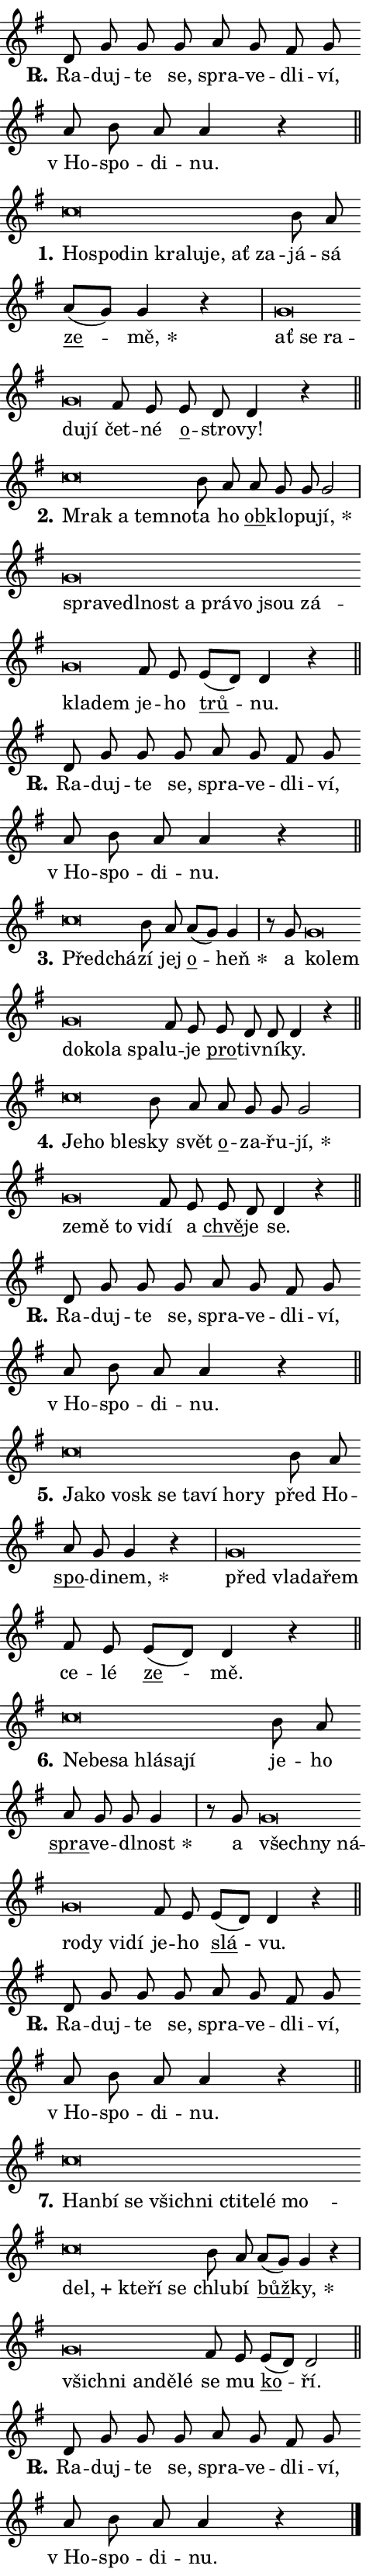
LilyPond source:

\version "2.24.0"
\header { tagline = "" }
\paper {
  indent = 0\cm
  top-margin = 0\cm
  right-margin = 0.13\cm % to fit lyric hyphens
  bottom-margin = 0\cm
  left-margin = 0\cm
  paper-width = 8\cm
  page-breaking = #ly:one-page-breaking
  system-system-spacing.basic-distance = #11
  score-system-spacing.basic-distance = #11
  ragged-last = ##f
}


%% Author: Thomas Morley
%% https://lists.gnu.org/archive/html/lilypond-user/2020-05/msg00002.html
#(define (line-position grob)
"Returns position of @var[grob} in current system:
   @code{'start}, if at first time-step
   @code{'end}, if at last time-step
   @code{'middle} otherwise
"
  (let* ((col (ly:item-get-column grob))
         (ln (ly:grob-object col 'left-neighbor))
         (rn (ly:grob-object col 'right-neighbor))
         (col-to-check-left (if (ly:grob? ln) ln col))
         (col-to-check-right (if (ly:grob? rn) rn col))
         (break-dir-left
           (and
             (ly:grob-property col-to-check-left 'non-musical #f)
             (ly:item-break-dir col-to-check-left)))
         (break-dir-right
           (and
             (ly:grob-property col-to-check-right 'non-musical #f)
             (ly:item-break-dir col-to-check-right))))
        (cond ((eqv? 1 break-dir-left) 'start)
              ((eqv? -1 break-dir-right) 'end)
              (else 'middle))))

#(define (tranparent-at-line-position vctor)
  (lambda (grob)
  "Relying on @code{line-position} select the relevant enry from @var{vctor}.
Used to determine transparency,"
    (case (line-position grob)
      ((end) (not (vector-ref vctor 0)))
      ((middle) (not (vector-ref vctor 1)))
      ((start) (not (vector-ref vctor 2))))))

noteHeadBreakVisibility =
#(define-music-function (break-visibility)(vector?)
"Makes @code{NoteHead}s transparent relying on @var{break-visibility}"
#{
  \override NoteHead.transparent =
    #(tranparent-at-line-position break-visibility)
#})

#(define delete-ledgers-for-transparent-note-heads
  (lambda (grob)
    "Reads whether a @code{NoteHead} is transparent.
If so this @code{NoteHead} is removed from @code{'note-heads} from
@var{grob}, which is supposed to be @code{LedgerLineSpanner}.
As a result ledgers are not printed for this @code{NoteHead}"
    (let* ((nhds-array (ly:grob-object grob 'note-heads))
           (nhds-list
             (if (ly:grob-array? nhds-array)
                 (ly:grob-array->list nhds-array)
                 '()))
           ;; Relies on the transparent-property being done before
           ;; Staff.LedgerLineSpanner.after-line-breaking is executed.
           ;; This is fragile ...
           (to-keep
             (remove
               (lambda (nhd)
                 (ly:grob-property nhd 'transparent #f))
               nhds-list)))
      ;; TODO find a better method to iterate over grob-arrays, similiar
      ;; to filter/remove etc for lists
      ;; For now rebuilt from scratch
      (set! (ly:grob-object grob 'note-heads)  '())
      (for-each
        (lambda (nhd)
          (ly:pointer-group-interface::add-grob grob 'note-heads nhd))
        to-keep))))

squashNotes = {
  \override NoteHead.X-extent = #'(-0.2 . 0.2)
  \override NoteHead.Y-extent = #'(-0.75 . 0)
  \override NoteHead.stencil =
    #(lambda (grob)
       (let ((pos (ly:grob-property grob 'staff-position)))
         (begin
           (if (< pos -7) (display "ERROR: Lower brevis then expected\n") (display ""))
           (if (<= pos -6) ly:text-interface::print ly:note-head::print))))
}
unSquashNotes = {
  \revert NoteHead.X-extent
  \revert NoteHead.Y-extent
  \revert NoteHead.stencil
}

hideNotes = \noteHeadBreakVisibility #begin-of-line-visible
unHideNotes = \noteHeadBreakVisibility #all-visible

% work-around for resetting accidentals
% https://lilypond.org/doc/v2.23/Documentation/notation/displaying-rhythms#unmetered-music
cadenzaMeasure = {
  \cadenzaOff
  \partial 1024 s1024
  \cadenzaOn
}

#(define-markup-command (accent layout props text) (markup?)
  "Underline accented syllable"
  (interpret-markup layout props
    #{\markup \override #'(offset . 4.3) \underline { #text }#}))

responsum = \markup \concat {
  "R" \hspace #-1.05 \path #0.1 #'((moveto 0 0.07) (lineto 0.9 0.8)) \hspace #0.05 "."
}

spaceSize = #0.6828661417322834 % exact space size for TeX Gyre Schola

\layout {
  \context {
    \Staff
    \remove "Time_signature_engraver"
    \override LedgerLineSpanner.after-line-breaking = #delete-ledgers-for-transparent-note-heads
  }
  \context {
    \Lyrics {
      \override LyricSpace.minimum-distance = \spaceSize
      \override LyricText.font-name = #"TeX Gyre Schola"
      \override LyricText.font-size = 1
      \override StanzaNumber.font-name = #"TeX Gyre Schola Bold"
      \override StanzaNumber.font-size = 1
    }
  }
  \context {
    \Score 
    \override NoteHead.text =
      #(lambda (grob) 
        (let ((pos (ly:grob-property grob 'staff-position)))
          #{\markup {
            \combine
              \halign #-0.55 \raise #(if (= pos -6) 0 0.5) \override #'(thickness . 2) \draw-line #'(3.2 . 0)
              \musicglyph "noteheads.sM1"
          }#}))
  }
}

% magnetic-lyrics.ily
%
%   written by
%     Jean Abou Samra <jean@abou-samra.fr>
%     Werner Lemberg <wl@gnu.org>
%
%   adapted by
%     Jiri Hon <jiri.hon@gmail.com>
%
% Version 2022-Apr-15

% https://www.mail-archive.com/lilypond-user@gnu.org/msg149350.html

#(define (Left_hyphen_pointer_engraver context)
   "Collect syllable-hyphen-syllable occurrences in lyrics and store
them in properties.  This engraver only looks to the left.  For
example, if the lyrics input is @code{foo -- bar}, it does the
following.

@itemize @bullet
@item
Set the @code{text} property of the @code{LyricHyphen} grob between
@q{foo} and @q{bar} to @code{foo}.

@item
Set the @code{left-hyphen} property of the @code{LyricText} grob with
text @q{foo} to the @code{LyricHyphen} grob between @q{foo} and
@q{bar}.
@end itemize

Use this auxiliary engraver in combination with the
@code{lyric-@/text::@/apply-@/magnetic-@/offset!} hook."
   (let ((hyphen #f)
         (text #f))
     (make-engraver
      (acknowledgers
       ((lyric-syllable-interface engraver grob source-engraver)
        (set! text grob)))
      (end-acknowledgers
       ((lyric-hyphen-interface engraver grob source-engraver)
        ;(when (not (grob::has-interface grob 'lyric-space-interface))
          (set! hyphen grob)));)
      ((stop-translation-timestep engraver)
       (when (and text hyphen)
         (ly:grob-set-object! text 'left-hyphen hyphen))
       (set! text #f)
       (set! hyphen #f)))))

#(define (lyric-text::apply-magnetic-offset! grob)
   "If the space between two syllables is less than the value in
property @code{LyricText@/.details@/.squash-threshold}, move the right
syllable to the left so that it gets concatenated with the left
syllable.

Use this function as a hook for
@code{LyricText@/.after-@/line-@/breaking} if the
@code{Left_@/hyphen_@/pointer_@/engraver} is active."
   (let ((hyphen (ly:grob-object grob 'left-hyphen #f)))
     (when hyphen
       (let ((left-text (ly:spanner-bound hyphen LEFT)))
         (when (grob::has-interface left-text 'lyric-syllable-interface)
           (let* ((common (ly:grob-common-refpoint grob left-text X))
                  (this-x-ext (ly:grob-extent grob common X))
                  (left-x-ext
                   (begin
                     ;; Trigger magnetism for left-text.
                     (ly:grob-property left-text 'after-line-breaking)
                     (ly:grob-extent left-text common X)))
                  ;; `delta` is the gap width between two syllables.
                  (delta (- (interval-start this-x-ext)
                            (interval-end left-x-ext)))
                  (details (ly:grob-property grob 'details))
                  (threshold (assoc-get 'squash-threshold details 0.2)))
             (when (< delta threshold)
               (let* (;; We have to manipulate the input text so that
                      ;; ligatures crossing syllable boundaries are not
                      ;; disabled.  For languages based on the Latin
                      ;; script this is essentially a beautification.
                      ;; However, for non-Western scripts it can be a
                      ;; necessity.
                      (lt (ly:grob-property left-text 'text))
                      (rt (ly:grob-property grob 'text))
                      (is-space (grob::has-interface hyphen 'lyric-space-interface))
                      (space (if is-space " " ""))
                      (extra-delta (if is-space spaceSize 0))
                      ;; Append new syllable.
                      (ltrt-space (if (and (string? lt) (string? rt))
                                (string-append lt space rt)
                                (make-concat-markup (list lt space rt))))
                      ;; Right-align `ltrt` to the right side.
                      (ltrt-space-markup (grob-interpret-markup
                               grob
                               (make-translate-markup
                                (cons (interval-length this-x-ext) 0)
                                (make-right-align-markup ltrt-space)))))
                 (begin
                   ;; Don't print `left-text`.
                   (ly:grob-set-property! left-text 'stencil #f)
                   ;; Set text and stencil (which holds all collected
                   ;; syllables so far) and shift it to the left.
                   (ly:grob-set-property! grob 'text ltrt-space)
                   (ly:grob-set-property! grob 'stencil ltrt-space-markup)
                   (ly:grob-translate-axis! grob (- (- delta extra-delta)) X))))))))))


#(define (lyric-hyphen::displace-bounds-first grob)
   ;; Make very sure this callback isn't triggered too early.
   (let ((left (ly:spanner-bound grob LEFT))
         (right (ly:spanner-bound grob RIGHT)))
     (ly:grob-property left 'after-line-breaking)
     (ly:grob-property right 'after-line-breaking)
     (ly:lyric-hyphen::print grob)))

squashThreshold = #0.4

\layout {
  \context {
    \Lyrics
    \consists #Left_hyphen_pointer_engraver
    \override LyricText.after-line-breaking =
      #lyric-text::apply-magnetic-offset!
    \override LyricHyphen.stencil = #lyric-hyphen::displace-bounds-first
    \override LyricText.details.squash-threshold = \squashThreshold
    \override LyricHyphen.minimum-distance = 0
    \override LyricHyphen.minimum-length = \squashThreshold
  }
}

squashText = \override LyricText.details.squash-threshold = 9999
unSquashText = \override LyricText.details.squash-threshold = \squashThreshold

leftText = \override LyricText.self-alignment-X = #LEFT
unLeftText = \revert LyricText.self-alignment-X

starOffset = #(lambda (grob) 
                (let ((x_offset (ly:self-alignment-interface::aligned-on-x-parent grob)))
                  (if (= x_offset 0) 0 (+ x_offset 1.2))))

star = #(define-music-function (syllable)(string?)
"Append star separator at the end of a syllable"
#{
  \once \override LyricText.X-offset = #starOffset
  \lyricmode { \markup {
    #syllable
    \override #'((font-name . "TeX Gyre Schola Bold")) \hspace #0.2 \lower #0.65 \larger "*"
  } }
#})

starAccent = #(define-music-function (syllable)(string?)
"Append star separator at the end of a syllable and make accent"
#{
  \once \override LyricText.X-offset = #starOffset
  \lyricmode { \markup {
    \accent #syllable
    \override #'((font-name . "TeX Gyre Schola Bold")) \hspace #0.2 \lower #0.65 \larger "*"
  } }
#})

breath = #(define-music-function (syllable)(string?)
"Append breathing indicator at the end of a syllable"
#{
  \lyricmode { \markup { #syllable "+" } }
#})

optionalBreath = #(define-music-function (syllable)(string?)
"Append optional breathing indicator at the end of a syllable"
#{
  \lyricmode { \markup { #syllable "(+)" } }
#})


\score {
    <<
        \new Voice = "melody" { \cadenzaOn \key g \major \relative { d'8 g g g a g \bar "" fis g \bar "" a b a a4 r \cadenzaMeasure \bar "||" \break } }
        \new Lyrics \lyricsto "melody" { \lyricmode { \set stanza = \responsum
Ra -- duj -- te se, spra -- ve -- dli -- ví, "v Ho" -- spo -- di -- nu. } }
    >>
    \layout {}
}

\score {
    <<
        \new Voice = "melody" { \cadenzaOn \key g \major \relative { \squashNotes c''\breve*1/16 \hideNotes \breve*1/16 \bar "" \breve*1/16 \bar "" \breve*1/16 \bar "" \breve*1/16 \bar "" \breve*1/16 \bar "" \breve*1/16 \breve*1/16 \bar "" \unHideNotes \unSquashNotes b8 a \bar "" a[( g)] g4 r \cadenzaMeasure \bar "|" \squashNotes g\breve*1/16 \hideNotes \breve*1/16 \bar "" \breve*1/16 \bar "" \breve*1/16 \breve*1/16 \bar "" \unHideNotes \unSquashNotes fis8 e \bar "" e d d4 r \cadenzaMeasure \bar "||" \break } }
        \new Lyrics \lyricsto "melody" { \lyricmode { \set stanza = "1."
\leftText Ho -- \squashText spo -- din kra -- lu -- je, ať za -- \unLeftText \unSquashText já -- sá \markup \accent ze -- \star mě, \leftText ať \squashText se ra -- du -- jí \unLeftText \unSquashText čet -- né \markup \accent o -- stro -- vy! } }
    >>
    \layout {}
}

\score {
    <<
        \new Voice = "melody" { \cadenzaOn \key g \major \relative { \squashNotes c''\breve*1/16 \hideNotes \breve*1/16 \bar "" \breve*1/16 \breve*1/16 \bar "" \unHideNotes \unSquashNotes b8 a \bar "" a g g g2 \cadenzaMeasure \bar "|" \squashNotes g\breve*1/16 \hideNotes \breve*1/16 \bar "" \breve*1/16 \bar "" \breve*1/16 \bar "" \breve*1/16 \bar "" \breve*1/16 \bar "" \breve*1/16 \bar "" \breve*1/16 \bar "" \breve*1/16 \bar "" \breve*1/16 \breve*1/16 \bar "" \unHideNotes \unSquashNotes fis8 e \bar "" e[( d)] d4 r \cadenzaMeasure \bar "||" \break } }
        \new Lyrics \lyricsto "melody" { \lyricmode { \set stanza = "2."
\leftText Mrak \squashText a tem -- no -- \unLeftText \unSquashText ta ho \markup \accent ob -- klo -- pu -- \star jí, \leftText spra -- \squashText ve -- dl -- nost a prá -- vo jsou zá -- kla -- dem \unLeftText \unSquashText je -- ho \markup \accent trů -- nu. } }
    >>
    \layout {}
}

\score {
    <<
        \new Voice = "melody" { \cadenzaOn \key g \major \relative { d'8 g g g a g \bar "" fis g \bar "" a b a a4 r \cadenzaMeasure \bar "||" \break } }
        \new Lyrics \lyricsto "melody" { \lyricmode { \set stanza = \responsum
Ra -- duj -- te se, spra -- ve -- dli -- ví, "v Ho" -- spo -- di -- nu. } }
    >>
    \layout {}
}

\score {
    <<
        \new Voice = "melody" { \cadenzaOn \key g \major \relative { \squashNotes c''\breve*1/16 \hideNotes \breve*1/16 \bar "" \unHideNotes \unSquashNotes b8 a \bar "" a[( g)] g4 \cadenzaMeasure \bar "|" r8 g8 \squashNotes g\breve*1/16 \hideNotes \breve*1/16 \bar "" \breve*1/16 \bar "" \breve*1/16 \bar "" \breve*1/16 \breve*1/16 \bar "" \unHideNotes \unSquashNotes fis8 e \bar "" e d d d4 r \cadenzaMeasure \bar "||" \break } }
        \new Lyrics \lyricsto "melody" { \lyricmode { \set stanza = "3."
\leftText Před -- \squashText chá -- \unLeftText \unSquashText zí jej \markup \accent o -- \star heň a \leftText ko -- \squashText lem do -- ko -- la spa -- \unLeftText \unSquashText lu -- je \markup \accent pro -- tiv -- ní -- ky. } }
    >>
    \layout {}
}

\score {
    <<
        \new Voice = "melody" { \cadenzaOn \key g \major \relative { \squashNotes c''\breve*1/16 \hideNotes \breve*1/16 \breve*1/16 \bar "" \unHideNotes \unSquashNotes b8 a \bar "" a g g g2 \cadenzaMeasure \bar "|" \squashNotes g\breve*1/16 \hideNotes \breve*1/16 \bar "" \breve*1/16 \breve*1/16 \bar "" \unHideNotes \unSquashNotes fis8 e \bar "" e d d4 r \cadenzaMeasure \bar "||" \break } }
        \new Lyrics \lyricsto "melody" { \lyricmode { \set stanza = "4."
\leftText Je -- \squashText ho ble -- \unLeftText \unSquashText sky svět \markup \accent o -- za -- řu -- \star jí, \leftText ze -- \squashText mě to vi -- \unLeftText \unSquashText dí a \markup \accent chvě -- je se. } }
    >>
    \layout {}
}

\score {
    <<
        \new Voice = "melody" { \cadenzaOn \key g \major \relative { d'8 g g g a g \bar "" fis g \bar "" a b a a4 r \cadenzaMeasure \bar "||" \break } }
        \new Lyrics \lyricsto "melody" { \lyricmode { \set stanza = \responsum
Ra -- duj -- te se, spra -- ve -- dli -- ví, "v Ho" -- spo -- di -- nu. } }
    >>
    \layout {}
}

\score {
    <<
        \new Voice = "melody" { \cadenzaOn \key g \major \relative { \squashNotes c''\breve*1/16 \hideNotes \breve*1/16 \bar "" \breve*1/16 \bar "" \breve*1/16 \bar "" \breve*1/16 \bar "" \breve*1/16 \bar "" \breve*1/16 \breve*1/16 \bar "" \unHideNotes \unSquashNotes b8 a \bar "" a g g4 r \cadenzaMeasure \bar "|" \squashNotes g\breve*1/16 \hideNotes \breve*1/16 \bar "" \breve*1/16 \breve*1/16 \bar "" \unHideNotes \unSquashNotes fis8 e \bar "" e[( d)] d4 r \cadenzaMeasure \bar "||" \break } }
        \new Lyrics \lyricsto "melody" { \lyricmode { \set stanza = "5."
\leftText Ja -- \squashText ko vosk se ta -- ví ho -- ry \unLeftText \unSquashText před Ho -- \markup \accent spo -- di -- \star nem, \leftText před \squashText vla -- da -- řem \unLeftText \unSquashText ce -- lé \markup \accent ze -- mě. } }
    >>
    \layout {}
}

\score {
    <<
        \new Voice = "melody" { \cadenzaOn \key g \major \relative { \squashNotes c''\breve*1/16 \hideNotes \breve*1/16 \bar "" \breve*1/16 \bar "" \breve*1/16 \bar "" \breve*1/16 \breve*1/16 \bar "" \unHideNotes \unSquashNotes b8 a \bar "" a g g g4 \cadenzaMeasure \bar "|" r8 g8 \squashNotes g\breve*1/16 \hideNotes \breve*1/16 \bar "" \breve*1/16 \bar "" \breve*1/16 \bar "" \breve*1/16 \bar "" \breve*1/16 \breve*1/16 \bar "" \unHideNotes \unSquashNotes fis8 e \bar "" e[( d)] d4 r \cadenzaMeasure \bar "||" \break } }
        \new Lyrics \lyricsto "melody" { \lyricmode { \set stanza = "6."
\leftText Ne -- \squashText be -- sa hlá -- sa -- jí \unLeftText \unSquashText je -- ho \markup \accent spra -- ve -- dl -- \star nost a \leftText všech -- \squashText ny ná -- ro -- dy vi -- dí \unLeftText \unSquashText je -- ho \markup \accent slá -- vu. } }
    >>
    \layout {}
}

\score {
    <<
        \new Voice = "melody" { \cadenzaOn \key g \major \relative { d'8 g g g a g \bar "" fis g \bar "" a b a a4 r \cadenzaMeasure \bar "||" \break } }
        \new Lyrics \lyricsto "melody" { \lyricmode { \set stanza = \responsum
Ra -- duj -- te se, spra -- ve -- dli -- ví, "v Ho" -- spo -- di -- nu. } }
    >>
    \layout {}
}

\score {
    <<
        \new Voice = "melody" { \cadenzaOn \key g \major \relative { \squashNotes c''\breve*1/16 \hideNotes \breve*1/16 \bar "" \breve*1/16 \bar "" \breve*1/16 \bar "" \breve*1/16 \bar "" \breve*1/16 \bar "" \breve*1/16 \bar "" \breve*1/16 \bar "" \breve*1/16 \bar "" \breve*1/16 \bar "" \breve*1/16 \bar "" \breve*1/16 \breve*1/16 \bar "" \unHideNotes \unSquashNotes b8 a \bar "" a[( g)] g4 r \cadenzaMeasure \bar "|" \squashNotes g\breve*1/16 \hideNotes \breve*1/16 \bar "" \breve*1/16 \bar "" \breve*1/16 \breve*1/16 \bar "" \unHideNotes \unSquashNotes fis8 e \bar "" e[( d)] d2 \cadenzaMeasure \bar "||" \break } }
        \new Lyrics \lyricsto "melody" { \lyricmode { \set stanza = "7."
\leftText Han -- \squashText bí se všich -- ni cti -- te -- lé mo -- \breath "del," kte -- ří se \unLeftText \unSquashText chlu -- bí \markup \accent bůž -- \star ky, \leftText všich -- \squashText ni an -- dě -- lé \unLeftText \unSquashText se mu \markup \accent ko -- ří. } }
    >>
    \layout {}
}

\score {
    <<
        \new Voice = "melody" { \cadenzaOn \key g \major \relative { d'8 g g g a g \bar "" fis g \bar "" a b a a4 r \cadenzaMeasure \bar "||" \break } \bar "|." }
        \new Lyrics \lyricsto "melody" { \lyricmode { \set stanza = \responsum
Ra -- duj -- te se, spra -- ve -- dli -- ví, "v Ho" -- spo -- di -- nu. } }
    >>
    \layout {}
}
